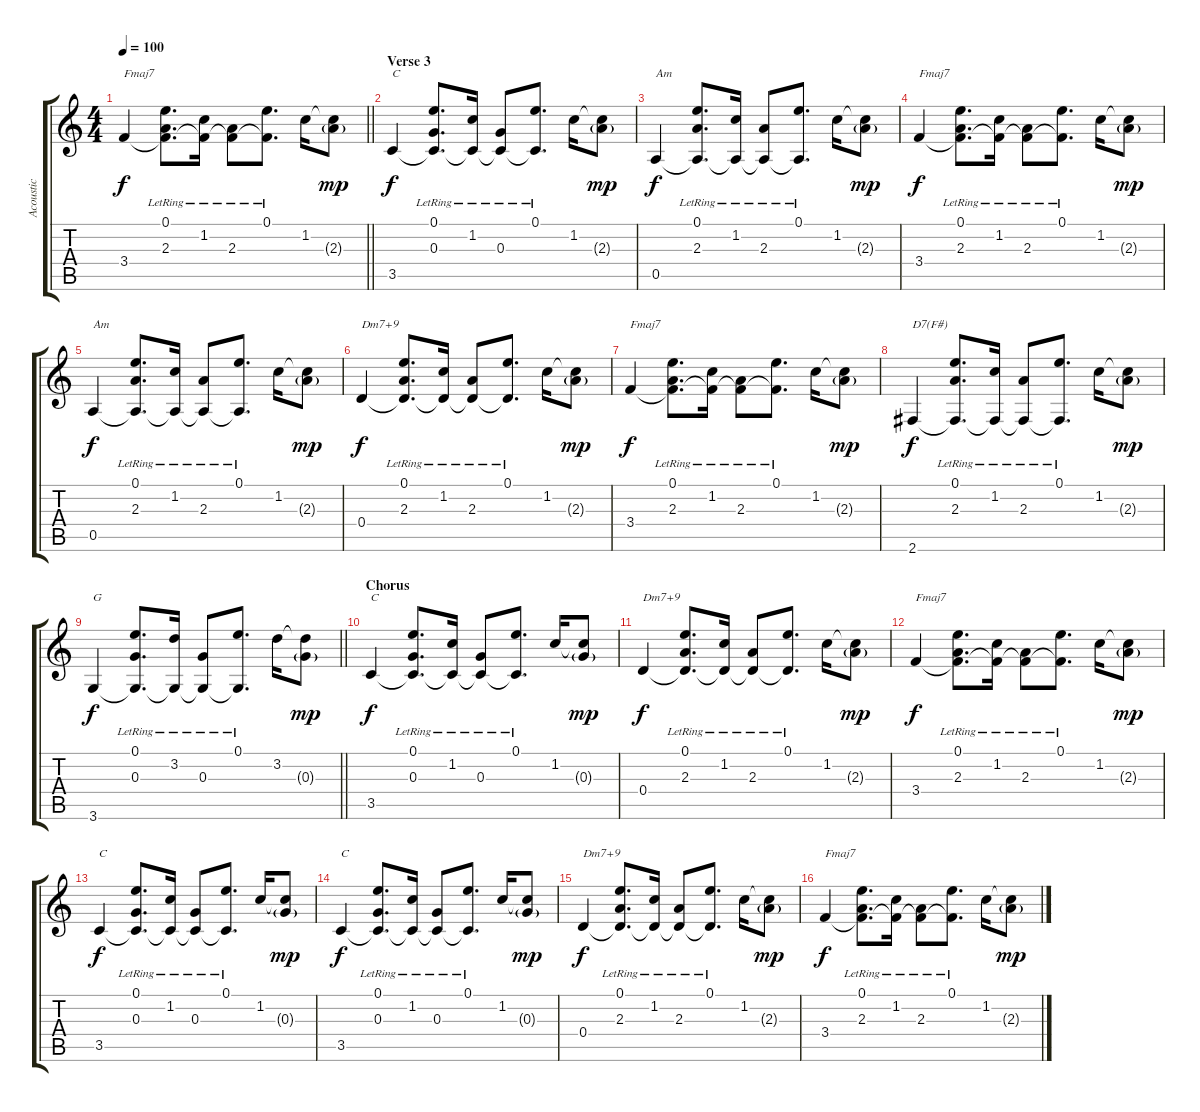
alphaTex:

\track ("Acoustic" "Acoustic") {instrument acousticguitarsteel}
\staff {score tabs}
\tuning (E4 B3 G3 D3 A2 E2) {hide}
\ts (4 4)
\tempo 100
\clef g2
\barLineRight lightlight
\ks c
3.4.4{txt "Fmaj7" dy f} (0.1{lr} 2.3{lr} 3.4{t}).8{d} (1.2{lr} 3.4{t}).16 (2.3{lr} 3.4{t}).8 (0.1{lr} 3.4{t}).8{d} 1.2.16 (1.2{t} 2.3{g}).8{dy mp} |
\section ("" "Verse 3")
3.5.4{txt "C" dy f} (0.1{lr} 0.3{lr} 3.5{t}).8{d} (1.2{lr} 3.5{t}).16 (0.3{lr} 3.5{t}).8 (0.1{lr} 3.5{t}).8{d} 1.2.16 (1.2{t} 2.3{g}).8{dy mp} |
0.5.4{txt "Am" dy f} (0.1{lr} 2.3{lr} 0.5{t}).8{d} (1.2{lr} 0.5{t}).16 (2.3{lr} 0.5{t}).8 (0.1{lr} 0.5{t}).8{d} 1.2.16 (1.2{t} 2.3{g}).8{dy mp} |
3.4.4{txt "Fmaj7" dy f} (0.1{lr} 2.3{lr} 3.4{t}).8{d} (1.2{lr} 3.4{t}).16 (2.3{lr} 3.4{t}).8 (0.1{lr} 3.4{t}).8{d} 1.2.16 (1.2{t} 2.3{g}).8{dy mp} |
0.5.4{txt "Am" dy f} (0.1{lr} 2.3{lr} 0.5{t}).8{d} (1.2{lr} 0.5{t}).16 (2.3{lr} 0.5{t}).8 (0.1{lr} 0.5{t}).8{d} 1.2.16 (1.2{t} 2.3{g}).8{dy mp} |
0.4.4{txt "Dm7+9" dy f} (0.1{lr} 2.3{lr} 0.4{t}).8{d} (1.2{lr} 0.4{t}).16 (2.3{lr} 0.4{t}).8 (0.1{lr} 0.4{t}).8{d} 1.2.16 (1.2{t} 2.3{g}).8{dy mp} |
3.4.4{txt "Fmaj7" dy f} (0.1{lr} 2.3{lr} 3.4{t}).8{d} (1.2{lr} 3.4{t}).16 (2.3{lr} 3.4{t}).8 (0.1{lr} 3.4{t}).8{d} 1.2.16 (1.2{t} 2.3{g}).8{dy mp} |
2.6.4{txt "D7(F#)" dy f} (0.1{lr} 2.3{lr} 2.6{t}).8{d} (1.2{lr} 2.6{t}).16 (2.3{lr} 2.6{t}).8 (0.1{lr} 2.6{t}).8{d} 1.2.16 (1.2{t} 2.3{g}).8{dy mp} |
\barLineRight lightlight
3.6.4{txt "G" dy f} (0.1{lr} 0.3{lr} 3.6{t}).8{d} (3.2{lr} 3.6{t}).16 (0.3{lr} 3.6{t}).8 (0.1{lr} 3.6{t}).8{d} 3.2.16 (3.2{t} 0.3{g}).8{dy mp} |
\section ("" "Chorus")
3.5.4{txt "C" dy f} (0.1{lr} 0.3{lr} 3.5{t}).8{d} (1.2{lr} 3.5{t}).16 (0.3{lr} 3.5{t}).8 (0.1{lr} 3.5{t}).8{d} 1.2.16 (1.2{t} 0.3{g}).8{dy mp} |
0.4.4{txt "Dm7+9" dy f} (0.1{lr} 2.3{lr} 0.4{t}).8{d} (1.2{lr} 0.4{t}).16 (2.3{lr} 0.4{t}).8 (0.1{lr} 0.4{t}).8{d} 1.2.16 (1.2{t} 2.3{g}).8{dy mp} |
3.4.4{txt "Fmaj7" dy f} (0.1{lr} 2.3{lr} 3.4{t}).8{d} (1.2{lr} 3.4{t}).16 (2.3{lr} 3.4{t}).8 (0.1{lr} 3.4{t}).8{d} 1.2.16 (1.2{t} 2.3{g}).8{dy mp} |
3.5.4{txt "C" dy f} (0.1{lr} 0.3{lr} 3.5{t}).8{d} (1.2{lr} 3.5{t}).16 (0.3{lr} 3.5{t}).8 (0.1{lr} 3.5{t}).8{d} 1.2.16 (1.2{t} 0.3{g}).8{dy mp} |
3.5.4{txt "C" dy f} (0.1{lr} 0.3{lr} 3.5{t}).8{d} (1.2{lr} 3.5{t}).16 (0.3{lr} 3.5{t}).8 (0.1{lr} 3.5{t}).8{d} 1.2.16 (1.2{t} 0.3{g}).8{dy mp} |
0.4.4{txt "Dm7+9" dy f} (0.1{lr} 2.3{lr} 0.4{t}).8{d} (1.2{lr} 0.4{t}).16 (2.3{lr} 0.4{t}).8 (0.1{lr} 0.4{t}).8{d} 1.2.16 (1.2{t} 2.3{g}).8{dy mp} |
3.4.4{txt "Fmaj7" dy f} (0.1{lr} 2.3{lr} 3.4{t}).8{d} (1.2{lr} 3.4{t}).16 (2.3{lr} 3.4{t}).8 (0.1{lr} 3.4{t}).8{d} 1.2.16 (1.2{t} 2.3{g}).8{dy mp}
